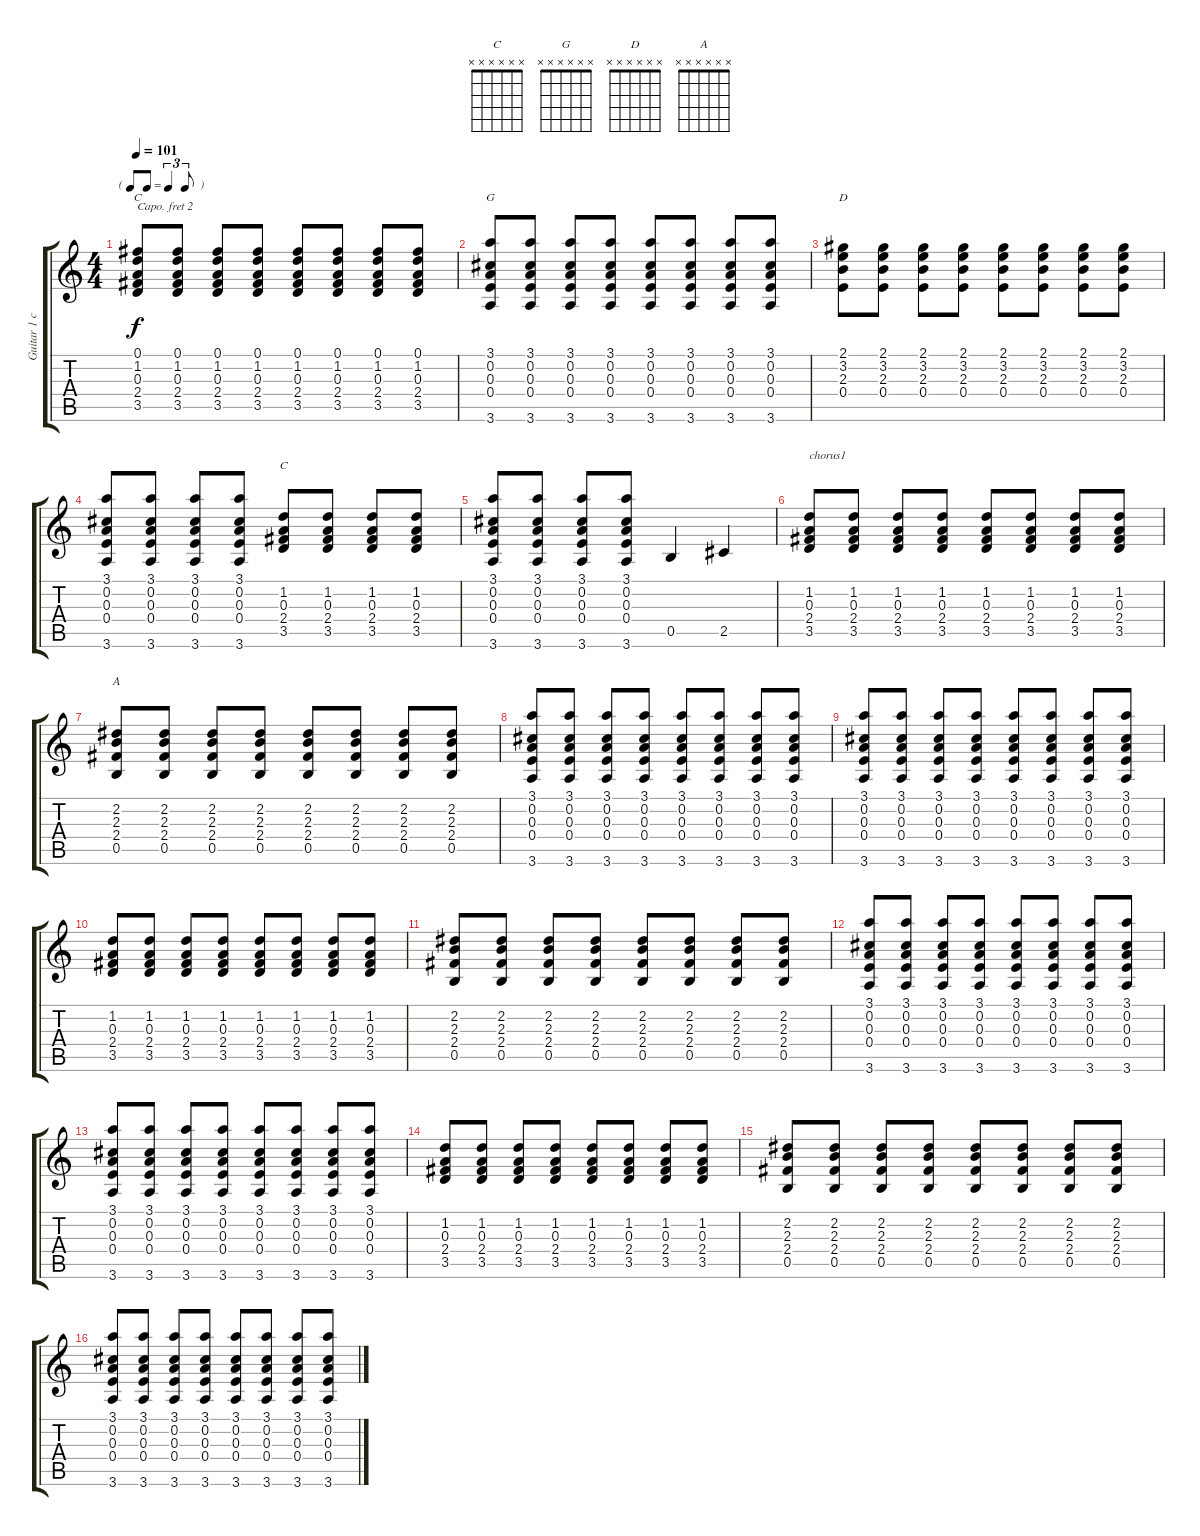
\track ("Guitar 1 capo 2" "Guitar 1 c") {instrument acousticguitarsteel}
\staff {score tabs}
\capo 2
\tuning (E4 B3 G3 D3 A2 E2) {hide}
\chord ("C" 0 1 0 2 3 x)
\chord ("G" x x x x x x) {firstfret 0}
\chord ("D" x x x x x x) {firstfret 0}
\chord ("C" x x x x x x) {firstfret 0}
\chord ("A" x x x x x x) {firstfret 0}
\ts (4 4)
\tf triplet8th
\tempo 101
\clef g2
\ks c
(0.1 1.2 0.3 2.4 3.5).8{ch "C" dy f} (0.1 1.2 0.3 2.4 3.5).8 (0.1 1.2 0.3 2.4 3.5).8 (0.1 1.2 0.3 2.4 3.5).8 (0.1 1.2 0.3 2.4 3.5).8 (0.1 1.2 0.3 2.4 3.5).8 (0.1 1.2 0.3 2.4 3.5).8 (0.1 1.2 0.3 2.4 3.5).8 |
(3.1 0.2 0.3 0.4 3.6).8{ch "G"} (3.1 0.2 0.3 0.4 3.6).8 (3.1 0.2 0.3 0.4 3.6).8 (3.1 0.2 0.3 0.4 3.6).8 (3.1 0.2 0.3 0.4 3.6).8 (3.1 0.2 0.3 0.4 3.6).8 (3.1 0.2 0.3 0.4 3.6).8 (3.1 0.2 0.3 0.4 3.6).8 |
(2.1 3.2 2.3 0.4).8{ch "D"} (2.1 3.2 2.3 0.4).8 (2.1 3.2 2.3 0.4).8 (2.1 3.2 2.3 0.4).8 (2.1 3.2 2.3 0.4).8 (2.1 3.2 2.3 0.4).8 (2.1 3.2 2.3 0.4).8 (2.1 3.2 2.3 0.4).8 |
(3.1 0.2 0.3 0.4 3.6).8 (3.1 0.2 0.3 0.4 3.6).8 (3.1 0.2 0.3 0.4 3.6).8 (3.1 0.2 0.3 0.4 3.6).8 (1.2 0.3 2.4 3.5).8{ch "C"} (1.2 0.3 2.4 3.5).8 (1.2 0.3 2.4 3.5).8 (1.2 0.3 2.4 3.5).8 |
(3.1 0.2 0.3 0.4 3.6).8 (3.1 0.2 0.3 0.4 3.6).8 (3.1 0.2 0.3 0.4 3.6).8 (3.1 0.2 0.3 0.4 3.6).8 0.5.4 2.5.4 |
(1.2 0.3 2.4 3.5).8{txt "chorus1"} (1.2 0.3 2.4 3.5).8 (1.2 0.3 2.4 3.5).8 (1.2 0.3 2.4 3.5).8 (1.2 0.3 2.4 3.5).8 (1.2 0.3 2.4 3.5).8 (1.2 0.3 2.4 3.5).8 (1.2 0.3 2.4 3.5).8 |
(2.2 2.3 2.4 0.5).8{ch "A"} (2.2 2.3 2.4 0.5).8 (2.2 2.3 2.4 0.5).8 (2.2 2.3 2.4 0.5).8 (2.2 2.3 2.4 0.5).8 (2.2 2.3 2.4 0.5).8 (2.2 2.3 2.4 0.5).8 (2.2 2.3 2.4 0.5).8 |
(3.1 0.2 0.3 0.4 3.6).8 (3.1 0.2 0.3 0.4 3.6).8 (3.1 0.2 0.3 0.4 3.6).8 (3.1 0.2 0.3 0.4 3.6).8 (3.1 0.2 0.3 0.4 3.6).8 (3.1 0.2 0.3 0.4 3.6).8 (3.1 0.2 0.3 0.4 3.6).8 (3.1 0.2 0.3 0.4 3.6).8 |
(3.1 0.2 0.3 0.4 3.6).8 (3.1 0.2 0.3 0.4 3.6).8 (3.1 0.2 0.3 0.4 3.6).8 (3.1 0.2 0.3 0.4 3.6).8 (3.1 0.2 0.3 0.4 3.6).8 (3.1 0.2 0.3 0.4 3.6).8 (3.1 0.2 0.3 0.4 3.6).8 (3.1 0.2 0.3 0.4 3.6).8 |
(1.2 0.3 2.4 3.5).8 (1.2 0.3 2.4 3.5).8 (1.2 0.3 2.4 3.5).8 (1.2 0.3 2.4 3.5).8 (1.2 0.3 2.4 3.5).8 (1.2 0.3 2.4 3.5).8 (1.2 0.3 2.4 3.5).8 (1.2 0.3 2.4 3.5).8 |
(2.2 2.3 2.4 0.5).8 (2.2 2.3 2.4 0.5).8 (2.2 2.3 2.4 0.5).8 (2.2 2.3 2.4 0.5).8 (2.2 2.3 2.4 0.5).8 (2.2 2.3 2.4 0.5).8 (2.2 2.3 2.4 0.5).8 (2.2 2.3 2.4 0.5).8 |
(3.1 0.2 0.3 0.4 3.6).8 (3.1 0.2 0.3 0.4 3.6).8 (3.1 0.2 0.3 0.4 3.6).8 (3.1 0.2 0.3 0.4 3.6).8 (3.1 0.2 0.3 0.4 3.6).8 (3.1 0.2 0.3 0.4 3.6).8 (3.1 0.2 0.3 0.4 3.6).8 (3.1 0.2 0.3 0.4 3.6).8 |
(3.1 0.2 0.3 0.4 3.6).8 (3.1 0.2 0.3 0.4 3.6).8 (3.1 0.2 0.3 0.4 3.6).8 (3.1 0.2 0.3 0.4 3.6).8 (3.1 0.2 0.3 0.4 3.6).8 (3.1 0.2 0.3 0.4 3.6).8 (3.1 0.2 0.3 0.4 3.6).8 (3.1 0.2 0.3 0.4 3.6).8 |
(1.2 0.3 2.4 3.5).8 (1.2 0.3 2.4 3.5).8 (1.2 0.3 2.4 3.5).8 (1.2 0.3 2.4 3.5).8 (1.2 0.3 2.4 3.5).8 (1.2 0.3 2.4 3.5).8 (1.2 0.3 2.4 3.5).8 (1.2 0.3 2.4 3.5).8 |
(2.2 2.3 2.4 0.5).8 (2.2 2.3 2.4 0.5).8 (2.2 2.3 2.4 0.5).8 (2.2 2.3 2.4 0.5).8 (2.2 2.3 2.4 0.5).8 (2.2 2.3 2.4 0.5).8 (2.2 2.3 2.4 0.5).8 (2.2 2.3 2.4 0.5).8 |
(3.1 0.2 0.3 0.4 3.6).8 (3.1 0.2 0.3 0.4 3.6).8 (3.1 0.2 0.3 0.4 3.6).8 (3.1 0.2 0.3 0.4 3.6).8 (3.1 0.2 0.3 0.4 3.6).8 (3.1 0.2 0.3 0.4 3.6).8 (3.1 0.2 0.3 0.4 3.6).8 (3.1 0.2 0.3 0.4 3.6).8
